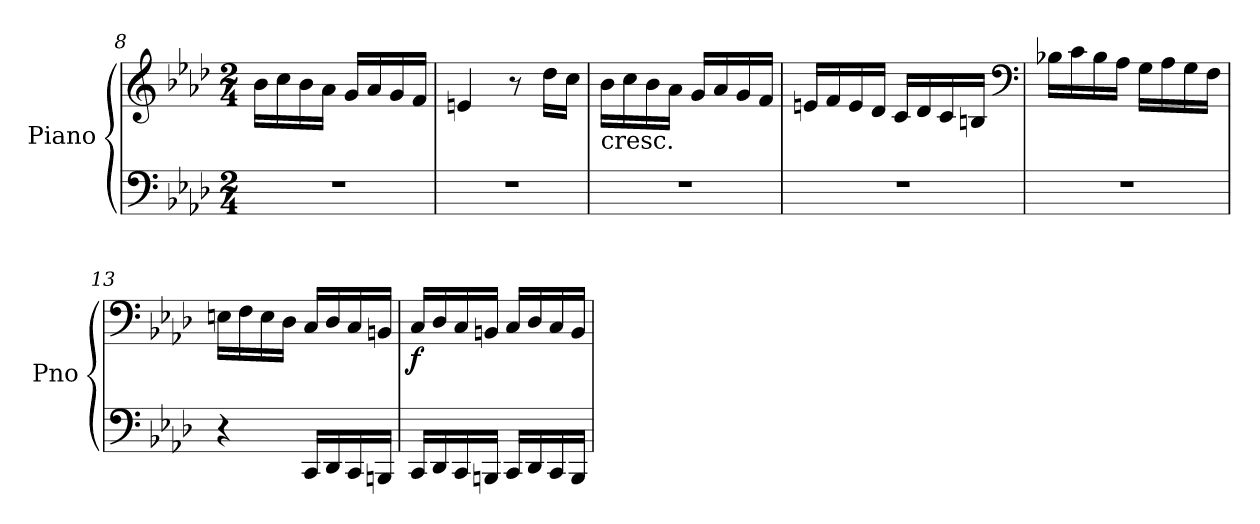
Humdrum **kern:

**kern	**kern	**dynam
*part1	*part1	*part1
*staff2	*staff1	*staff1/2
*I"Piano	*	*
*I'Pno	*	*
*clefF4	*clefG2	*
*k[b-e-a-d-]	*k[b-e-a-d-]	*
*A-:	*A-:	*
*M2/4	*M2/4	*
=8	=8	=8
2r	16b-\LL	.
.	16cc\	.
.	16b-\	.
.	16a-\JJ	.
.	16g/LL	.
.	16a-/	.
.	16g/	.
.	16f/JJ	.
!!LO:LB:g=z
=9	=9	=9
2r	4en/	.
.	8r	.
.	16dd-\LL	.
.	16cc\JJ	.
=10	=10	=10
!	!LO:TX:b:t=cresc.	!
2r	16b-\LL	.
.	16cc\	.
.	16b-\	.
.	16a-\JJ	.
.	16g/LL	.
.	16a-/	.
.	16g/	.
.	16f/JJ	.
=11	=11	=11
2r	16en/LL	.
.	16f/	.
.	16e/	.
.	16d-/JJ	.
.	16c/LL	.
.	16d-/	.
.	16c/	.
.	16Bn/JJ	.
*	*clefF4	*
=12	=12	=12
2r	16B-X\LL	.
.	16c\	.
.	16B-\	.
.	16A-\JJ	.
.	16G\LL	.
.	16A-\	.
.	16G\	.
.	16F\JJ	.
=13	=13	=13
4r	16En\LL	.
.	16F\	.
.	16E\	.
.	16D-\JJ	.
16CC/LL	16C/LL	.
16DD-/	16D-/	.
16CC/	16C/	.
16BBBn/JJ	16BBn/JJ	.
=14	=14	=14
!	!	!LO:DY:b
16CC/LL	16C/LL	f
16DD-/	16D-/	.
16CC/	16C/	.
16BBBn/JJ	16BBn/JJ	.
16CC/LL	16C/LL	.
16DD-/	16D-/	.
16CC/	16C/	.
16BBB/JJ	16BB/JJ	.
=	=	=
*-	*-	*-
